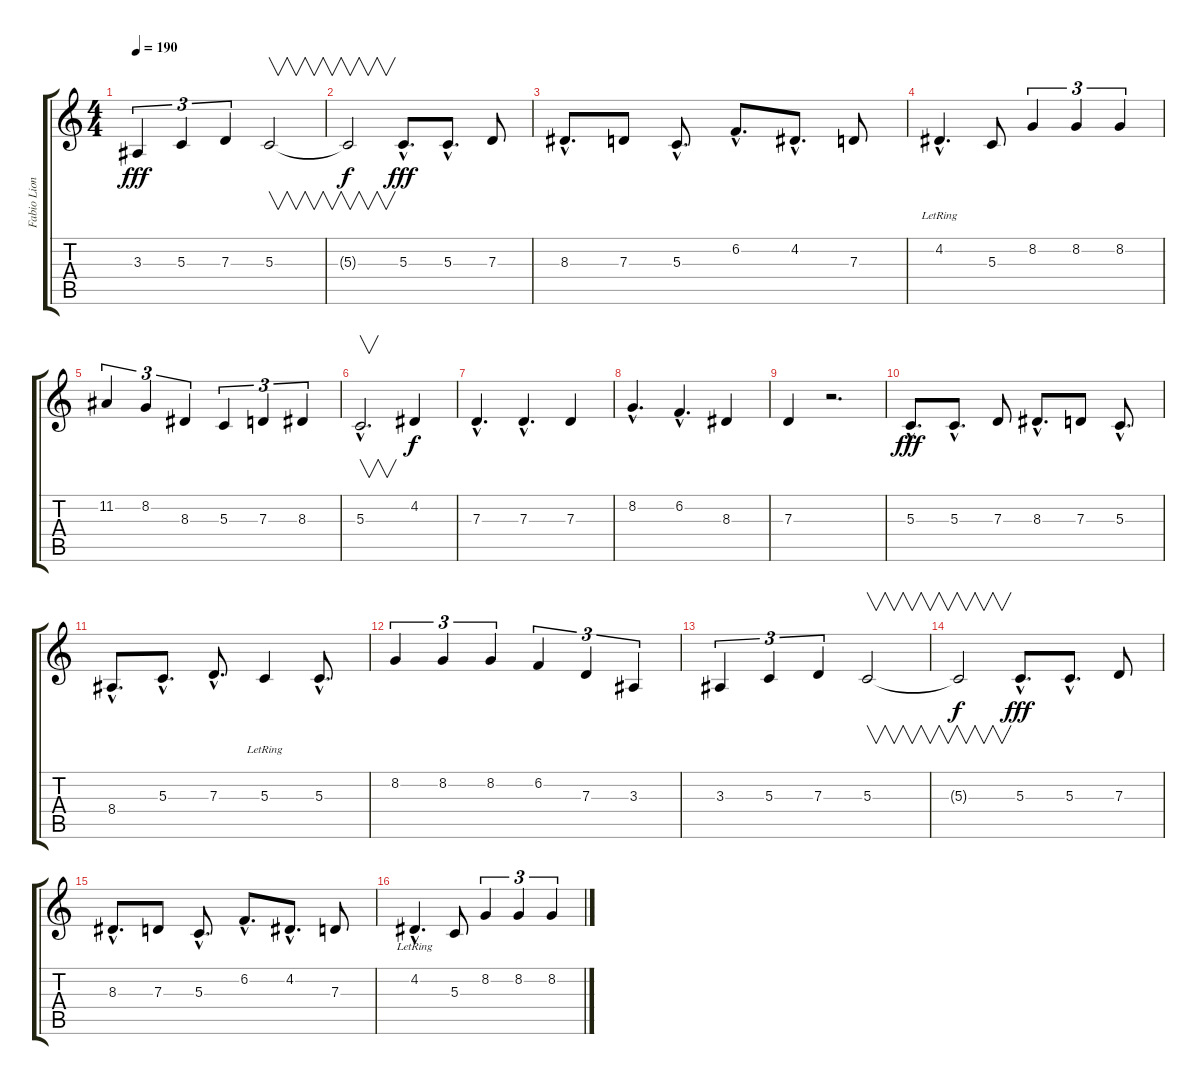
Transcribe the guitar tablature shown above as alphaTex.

\track ("Fabio Lione" "Fabio Lion") {instrument clarinet}
\staff {score tabs}
\tuning (E4 B3 G3 D3 A2 E2) {hide}
\ts (4 4)
\tempo 190
\clef g2
\ks c
3.3.4{tu (3 2) dy fff} 5.3.4{tu (3 2)} 7.3.4{tu (3 2)} 5.3.2{v} |
5.3{t}.2{v dy f} 5.3{hac}.8{d dy fff} 5.3{hac}.8{d} 7.3.8 |
8.3{hac}.8{d} 7.3.8 5.3{hac}.8{d} 6.2{hac}.8{d} 4.2{hac}.8{d} 7.3.8 |
4.2{hac lr}.4{d} 5.3.8 8.2.4{tu (3 2)} 8.2.4{tu (3 2)} 8.2.4{tu (3 2)} |
11.2.4{tu (3 2)} 8.2.4{tu (3 2)} 8.3.4{tu (3 2)} 5.3.4{tu (3 2)} 7.3.4{tu (3 2)} 8.3.4{tu (3 2)} |
5.3{hac}.2{v d} 4.2.4{dy f} |
7.3{hac}.4{d} 7.3{hac}.4{d} 7.3.4 |
8.2{hac}.4{d} 6.2{hac}.4{d} 8.3.4 |
7.3.4 r.2{d} |
5.3{hac}.8{d dy fff} 5.3{hac}.8{d} 7.3.8 8.3{hac}.8{d} 7.3.8 5.3{hac}.8{d} |
8.4{hac}.8{d} 5.3{hac}.8{d} 7.3{hac}.8{d} 5.3{lr}.4 5.3{hac}.8{d} |
8.2.4{tu (3 2)} 8.2.4{tu (3 2)} 8.2.4{tu (3 2)} 6.2.4{tu (3 2)} 7.3.4{tu (3 2)} 3.3.4{tu (3 2)} |
3.3.4{tu (3 2)} 5.3.4{tu (3 2)} 7.3.4{tu (3 2)} 5.3.2{v} |
5.3{t}.2{v dy f} 5.3{hac}.8{d dy fff} 5.3{hac}.8{d} 7.3.8 |
8.3{hac}.8{d} 7.3.8 5.3{hac}.8{d} 6.2{hac}.8{d} 4.2{hac}.8{d} 7.3.8 |
4.2{hac lr}.4{d} 5.3.8 8.2.4{tu (3 2)} 8.2.4{tu (3 2)} 8.2.4{tu (3 2)}
